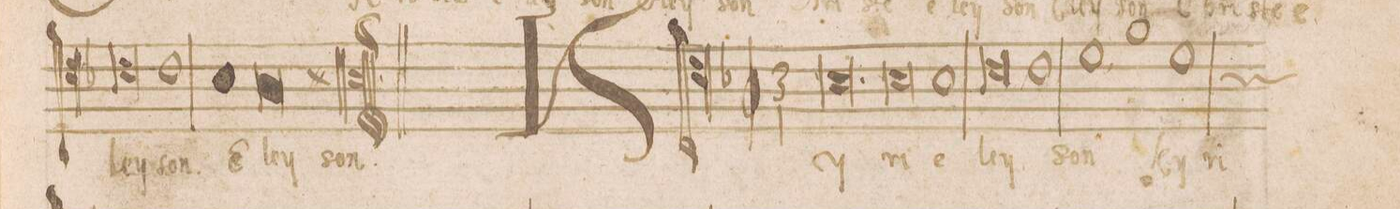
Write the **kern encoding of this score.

**kern	**text
*I"ALTVS	*
*clefC4	*
*k[b-]	*
*M3/1	*
0c	-ley-
1c	-son
=32	=32
1B-	E-
0A	-ley-
=33	=33
0Bn	-son
1ryy	.
=34||	=34||
*M3/1	*
0.B-X	Ky-
=35	=35
0B-	-ri-
1B-	-e
=36	=36
0c	e-
1c	-ley-
=37	=37
1d	-son
1f	ky-
*custos:B	*
1d	-ri-
=38	=38
*-	*-
